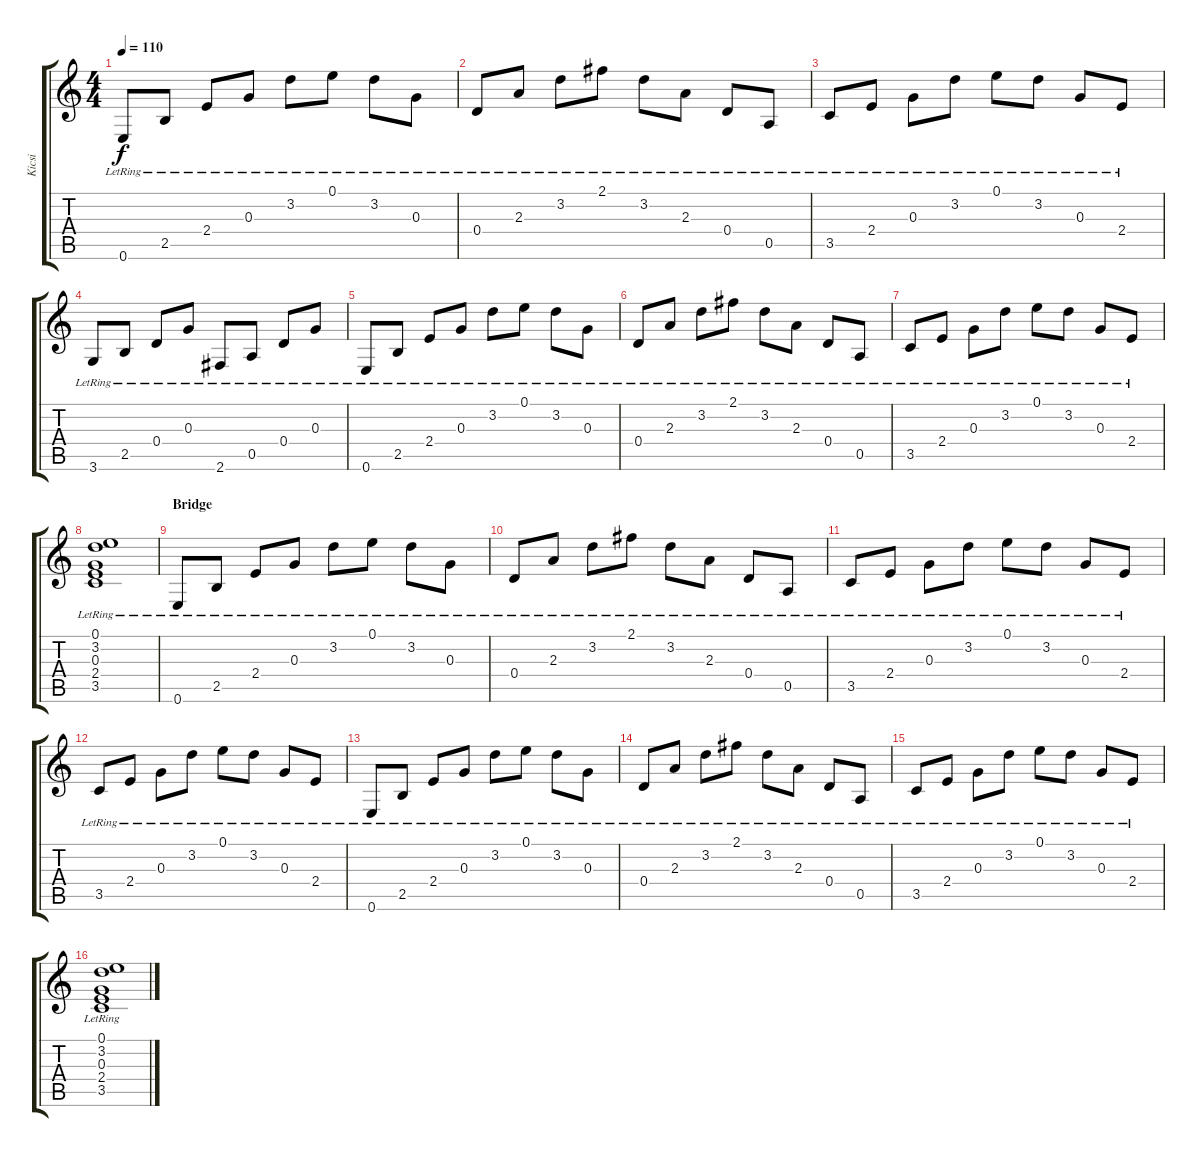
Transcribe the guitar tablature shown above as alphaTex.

\track ("Kicsi" "Kicsi") {instrument acousticguitarsteel}
\staff {score tabs}
\tuning (E4 B3 G3 D3 A2 E2) {hide}
\ts (4 4)
\tempo 110
\clef g2
\ks c
0.6{lr}.8{dy f} 2.5{lr}.8 2.4{lr}.8 0.3{lr}.8 3.2{lr}.8 0.1{lr}.8 3.2{lr}.8 0.3{lr}.8 |
0.4{lr}.8 2.3{lr}.8 3.2{lr}.8 2.1{lr}.8 3.2{lr}.8 2.3{lr}.8 0.4{lr}.8 0.5{lr}.8 |
3.5{lr}.8 2.4{lr}.8 0.3{lr}.8 3.2{lr}.8 0.1{lr}.8 3.2{lr}.8 0.3{lr}.8 2.4{lr}.8 |
3.6{lr}.8 2.5{lr}.8 0.4{lr}.8 0.3{lr}.8 2.6{lr}.8 0.5{lr}.8 0.4{lr}.8 0.3{lr}.8 |
0.6{lr}.8 2.5{lr}.8 2.4{lr}.8 0.3{lr}.8 3.2{lr}.8 0.1{lr}.8 3.2{lr}.8 0.3{lr}.8 |
0.4{lr}.8 2.3{lr}.8 3.2{lr}.8 2.1{lr}.8 3.2{lr}.8 2.3{lr}.8 0.4{lr}.8 0.5{lr}.8 |
3.5{lr}.8 2.4{lr}.8 0.3{lr}.8 3.2{lr}.8 0.1{lr}.8 3.2{lr}.8 0.3{lr}.8 2.4{lr}.8 |
(0.1{lr} 3.2{lr} 0.3{lr} 2.4{lr} 3.5{lr}).1 |
\section ("" "Bridge")
0.6{lr}.8 2.5{lr}.8 2.4{lr}.8 0.3{lr}.8 3.2{lr}.8 0.1{lr}.8 3.2{lr}.8 0.3{lr}.8 |
0.4{lr}.8 2.3{lr}.8 3.2{lr}.8 2.1{lr}.8 3.2{lr}.8 2.3{lr}.8 0.4{lr}.8 0.5{lr}.8 |
3.5{lr}.8 2.4{lr}.8 0.3{lr}.8 3.2{lr}.8 0.1{lr}.8 3.2{lr}.8 0.3{lr}.8 2.4{lr}.8 |
3.5{lr}.8 2.4{lr}.8 0.3{lr}.8 3.2{lr}.8 0.1{lr}.8 3.2{lr}.8 0.3{lr}.8 2.4{lr}.8 |
0.6{lr}.8 2.5{lr}.8 2.4{lr}.8 0.3{lr}.8 3.2{lr}.8 0.1{lr}.8 3.2{lr}.8 0.3{lr}.8 |
0.4{lr}.8 2.3{lr}.8 3.2{lr}.8 2.1{lr}.8 3.2{lr}.8 2.3{lr}.8 0.4{lr}.8 0.5{lr}.8 |
3.5{lr}.8 2.4{lr}.8 0.3{lr}.8 3.2{lr}.8 0.1{lr}.8 3.2{lr}.8 0.3{lr}.8 2.4{lr}.8 |
(0.1{lr} 3.2{lr} 0.3{lr} 2.4{lr} 3.5{lr}).1
